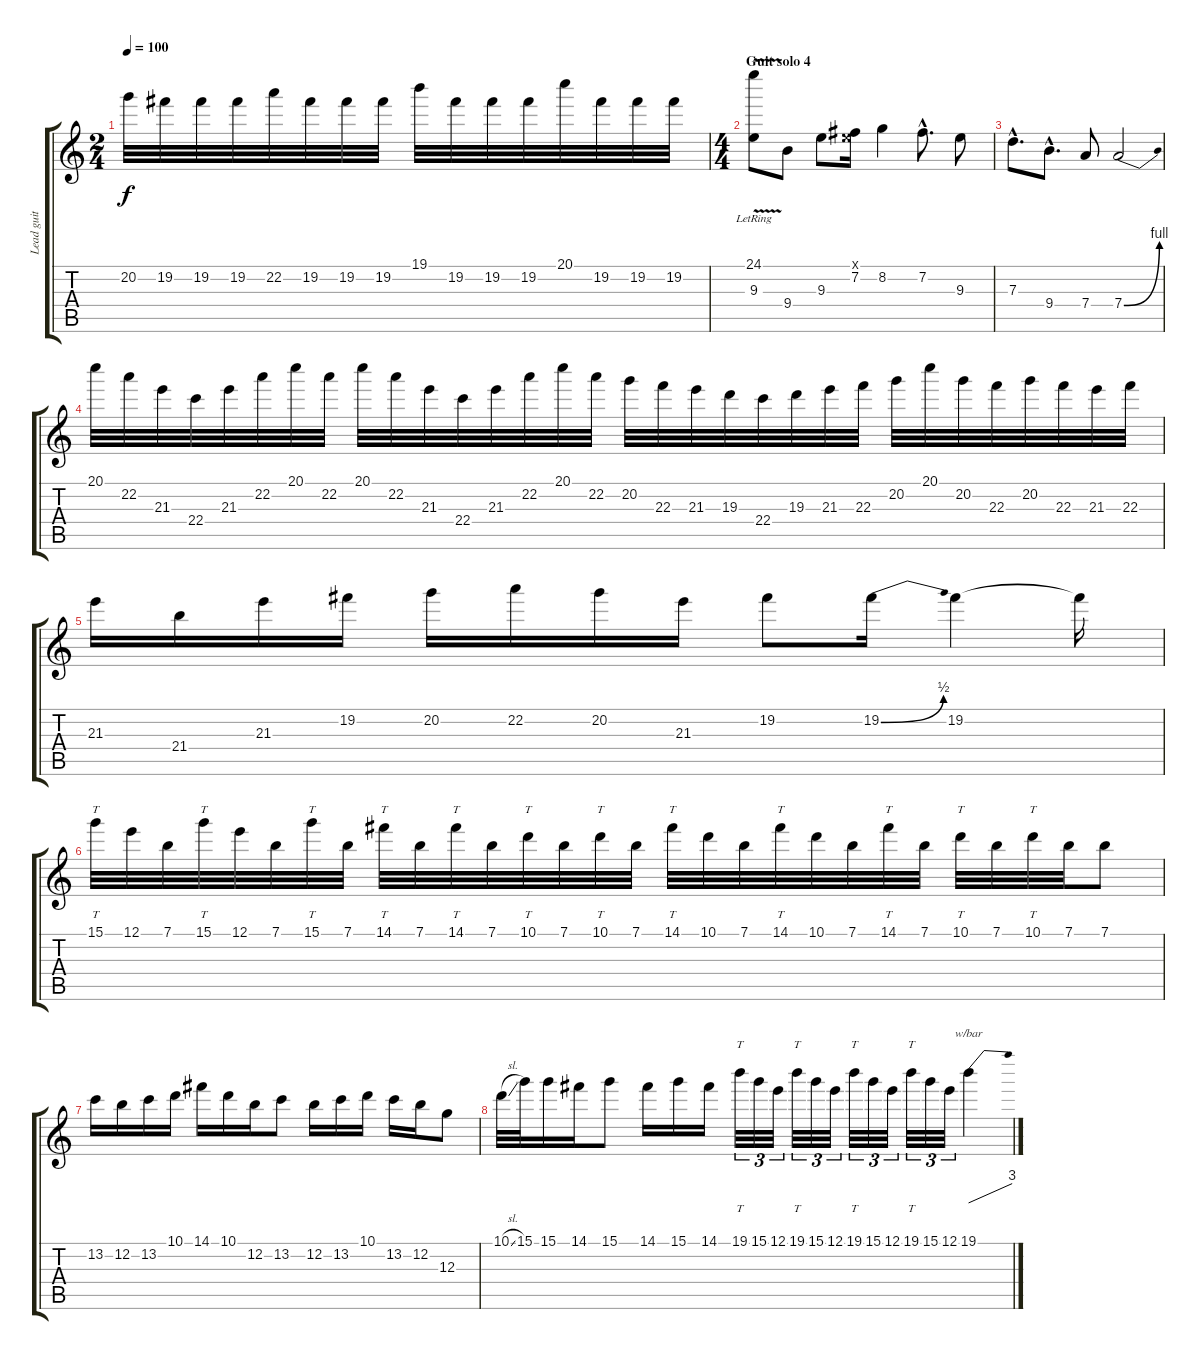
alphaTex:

\track ("Lead guit 2" "Lead guit ") {instrument distortionguitar}
\staff {score tabs}
\tuning (E4 B3 G3 D3 A2 E2) {hide}
\ts (2 4)
\tempo 100
\clef g2
\ks c
20.2.32{dy f} 19.2.32 19.2.32 19.2.32 22.2.32 19.2.32 19.2.32 19.2.32 19.1.32 19.2.32 19.2.32 19.2.32 20.1.32 19.2.32 19.2.32 19.2.32 |
\ts (4 4)
\section ("" "Guit solo 4")
(24.1{v lr} 9.3).8 9.4.8 9.3.8 (0.1{x} 7.2).16 8.2.4 7.2{hac}.8{d} 9.3.8 |
7.3{hac}.8{d} 9.4{hac}.8{d} 7.4.8 7.4{be (bend 0 0 60 4)}.2 |
20.1.32 22.2.32 21.3.32 22.4.32 21.3.32 22.2.32 20.1.32 22.2.32 20.1.32 22.2.32 21.3.32 22.4.32 21.3.32 22.2.32 20.1.32 22.2.32 20.2.32 22.3.32 21.3.32 19.3.32 22.4.32 19.3.32 21.3.32 22.3.32 20.2.32 20.1.32 20.2.32 22.3.32 20.2.32 22.3.32 21.3.32 22.3.32 |
21.3.16 21.4.16 21.3.16 19.2.16 20.2.16 22.2.16 20.2.16 21.3.16 19.2.8 19.2{be (bend 0 0 60 2)}.16 19.2.4 19.2{t}.16 |
15.1.32{tt} 12.1.32 7.1.32 15.1.32{tt} 12.1.32 7.1.32 15.1.32{tt} 7.1.32 14.1.32{tt} 7.1.32 14.1.32{tt} 7.1.32 10.1.32{tt} 7.1.32 10.1.32{tt} 7.1.32 14.1.32{tt} 10.1.32 7.1.32 14.1.32{tt} 10.1.32 7.1.32 14.1.32{tt} 7.1.32 10.1.32{tt} 7.1.32 10.1.32{tt} 7.1.32 7.1.8 |
13.2.16 12.2.16 13.2.16 10.1.16 14.1.16 10.1.16 12.2.16 13.2.8 12.2.16 13.2.16 10.1.16 13.2.16 12.2.16 12.3.8 |
10.1{sl}.32 15.1.32 15.1.16 14.1.16 15.1.8 14.1.16 15.1.16 14.1.16 19.1.32{tt tu (3 2)} 15.1.32{tu (3 2)} 12.1.32{tu (3 2)} 19.1.32{tt tu (3 2)} 15.1.32{tu (3 2)} 12.1.32{tu (3 2)} 19.1.32{tt tu (3 2)} 15.1.32{tu (3 2)} 12.1.32{tu (3 2)} 19.1.32{tt tu (3 2)} 15.1.32{tu (3 2)} 12.1.32{tu (3 2)} 19.1.4{tbe (dive default 0 0 60 12)}
